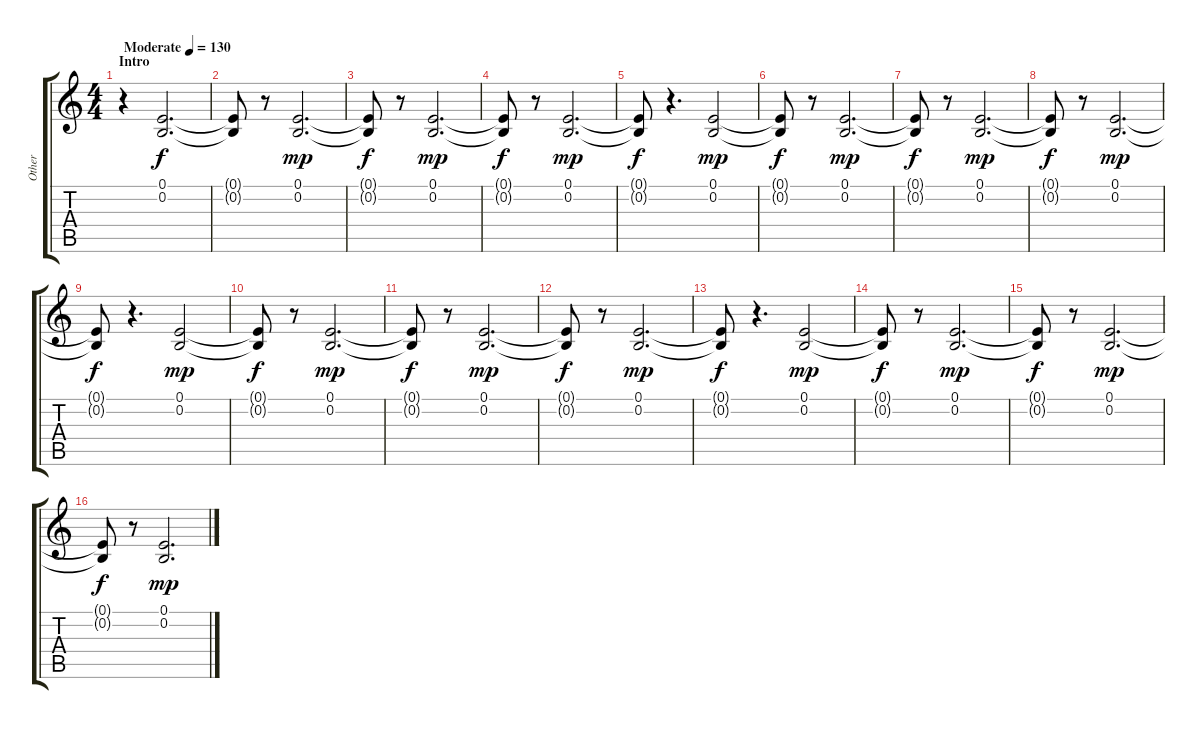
\track ("Other" "Other") {instrument reversecymbal}
\staff {score tabs}
\tuning (E4 B3 G3 D3 A2 D2) {hide}
\ts (4 4)
\section ("" "Intro")
\tempo (130 "Moderate")
\clef g2
\ks c
r.4{dy f instrument reversecymbal} (0.1 0.2).2{d} |
(0.1{t} 0.2{t}).8 r.8 (0.1 0.2).2{d dy mp} |
(0.1{t} 0.2{t}).8{dy f} r.8 (0.1 0.2).2{d dy mp} |
(0.1{t} 0.2{t}).8{dy f} r.8 (0.1 0.2).2{d dy mp} |
(0.1{t} 0.2{t}).8{dy f} r.4{d} (0.1 0.2).2{dy mp} |
(0.1{t} 0.2{t}).8{dy f} r.8 (0.1 0.2).2{d dy mp} |
(0.1{t} 0.2{t}).8{dy f} r.8 (0.1 0.2).2{d dy mp} |
(0.1{t} 0.2{t}).8{dy f} r.8 (0.1 0.2).2{d dy mp} |
(0.1{t} 0.2{t}).8{dy f} r.4{d} (0.1 0.2).2{dy mp} |
(0.1{t} 0.2{t}).8{dy f} r.8 (0.1 0.2).2{d dy mp} |
(0.1{t} 0.2{t}).8{dy f} r.8 (0.1 0.2).2{d dy mp} |
(0.1{t} 0.2{t}).8{dy f} r.8 (0.1 0.2).2{d dy mp} |
(0.1{t} 0.2{t}).8{dy f} r.4{d} (0.1 0.2).2{dy mp} |
(0.1{t} 0.2{t}).8{dy f} r.8 (0.1 0.2).2{d dy mp} |
(0.1{t} 0.2{t}).8{dy f} r.8 (0.1 0.2).2{d dy mp} |
(0.1{t} 0.2{t}).8{dy f} r.8 (0.1 0.2).2{d dy mp}
